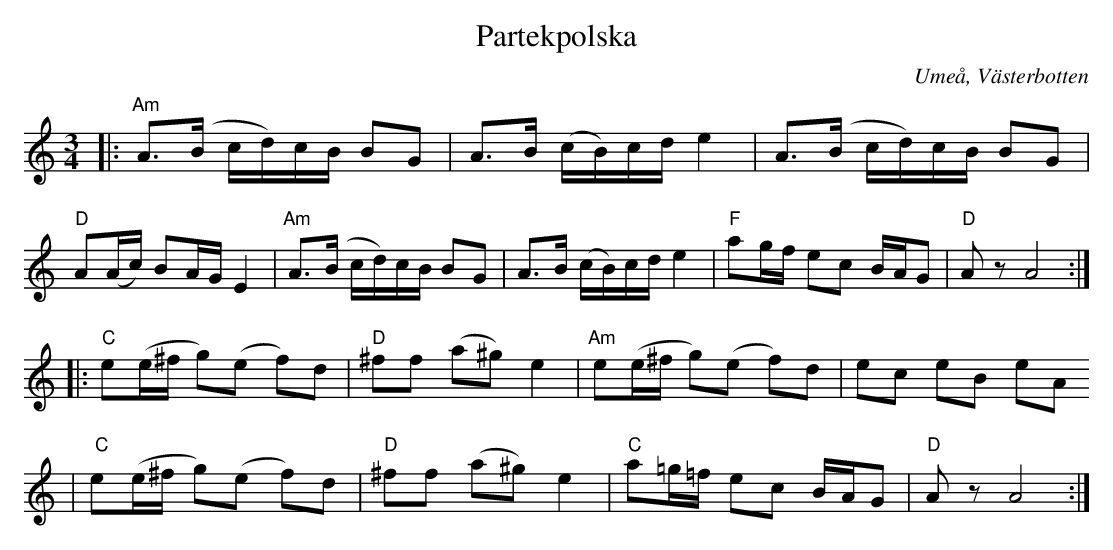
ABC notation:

X:1
T:Partekpolska
O:Umeå, Västerbotten
M:3/4
L:1/8
K:Am
|: "Am" A>(B c/d/)c/B/ BG | A>B (c/B/)c/d/ e2 |A>(B c/d/)c/B/ BG | "D"  A(A/c/) BA/G/ E2 |"Am"A>(B c/d/)c/B/ BG | A>B (c/B/)c/d/ e2 |"F" ag/f/ ec B/A/G |"D" Az A4 :|
|: "C" e(e/^f/ g)(e f)d | "D" ^ff (a^g) e2 | "Am"e(e/^f/ g)(e f)d | ec eB eA
|" C"e(e/^f/ g)(e f)d | "D" ^ff (a^g) e2| "C" a=g/=f/ ec B/A/G |"D" Az A4 :|
